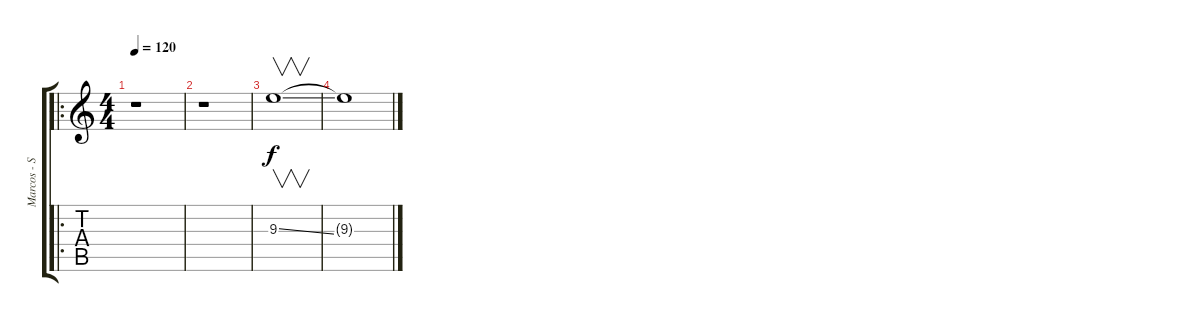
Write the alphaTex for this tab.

\track ("Marcos - Solos" "Marcos - S") {instrument distortionguitar}
\staff {score tabs}
\tuning (E4 B3 G3 D3 A2 E2) {hide}
\ro
\ts (4 4)
\tempo 120
\clef g2
\ks c
r.1{dy f} |
r.1 |
9.3{ss}.1{v} |
9.3{t}.1
